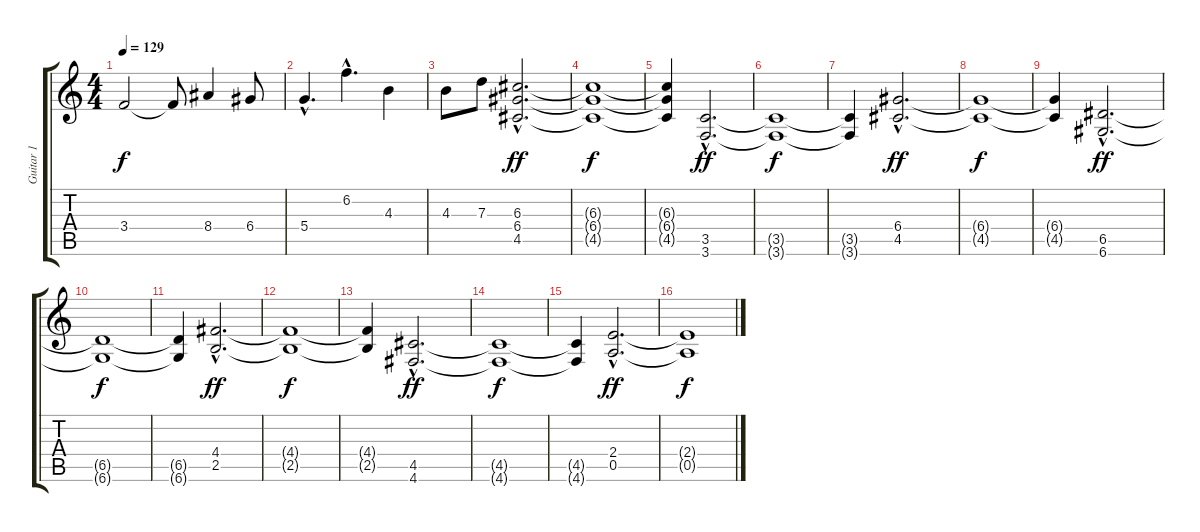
\track ("Guitar 1" "Guitar 1") {instrument distortionguitar}
\staff {score tabs}
\tuning (E4 B3 G3 D3 A2 D2) {hide}
\ts (4 4)
\tempo 129
\clef g2
\ks c
3.4{t}.2{dy f} 3.4{t}.8 8.4.4 6.4.8 |
5.4{hac}.4{d} 6.2{hac}.4{d} 4.3.4 |
4.3.8 7.3.8 (6.3{hac} 6.4{hac} 4.5{hac}).2{d dy ff} |
(6.3{t} 6.4{t} 4.5{t}).1{dy f} |
(6.3{t} 6.4{t} 4.5{t}).4 (3.5{hac} 3.6{hac}).2{d dy ff} |
(3.5{t} 3.6{t}).1{dy f} |
(3.5{t} 3.6{t}).4 (6.4{hac} 4.5{hac}).2{d dy ff} |
(6.4{t} 4.5{t}).1{dy f} |
(6.4{t} 4.5{t}).4 (6.5{hac} 6.6{hac}).2{d dy ff} |
(6.5{t} 6.6{t}).1{dy f} |
(6.5{t} 6.6{t}).4 (4.4{hac} 2.5{hac}).2{d dy ff} |
(4.4{t} 2.5{t}).1{dy f} |
(4.4{t} 2.5{t}).4 (4.5{hac} 4.6{hac}).2{d dy ff} |
(4.5{t} 4.6{t}).1{dy f} |
(4.5{t} 4.6{t}).4 (2.4{hac} 0.5{hac}).2{d dy ff} |
(2.4{t} 0.5{t}).1{dy f}
